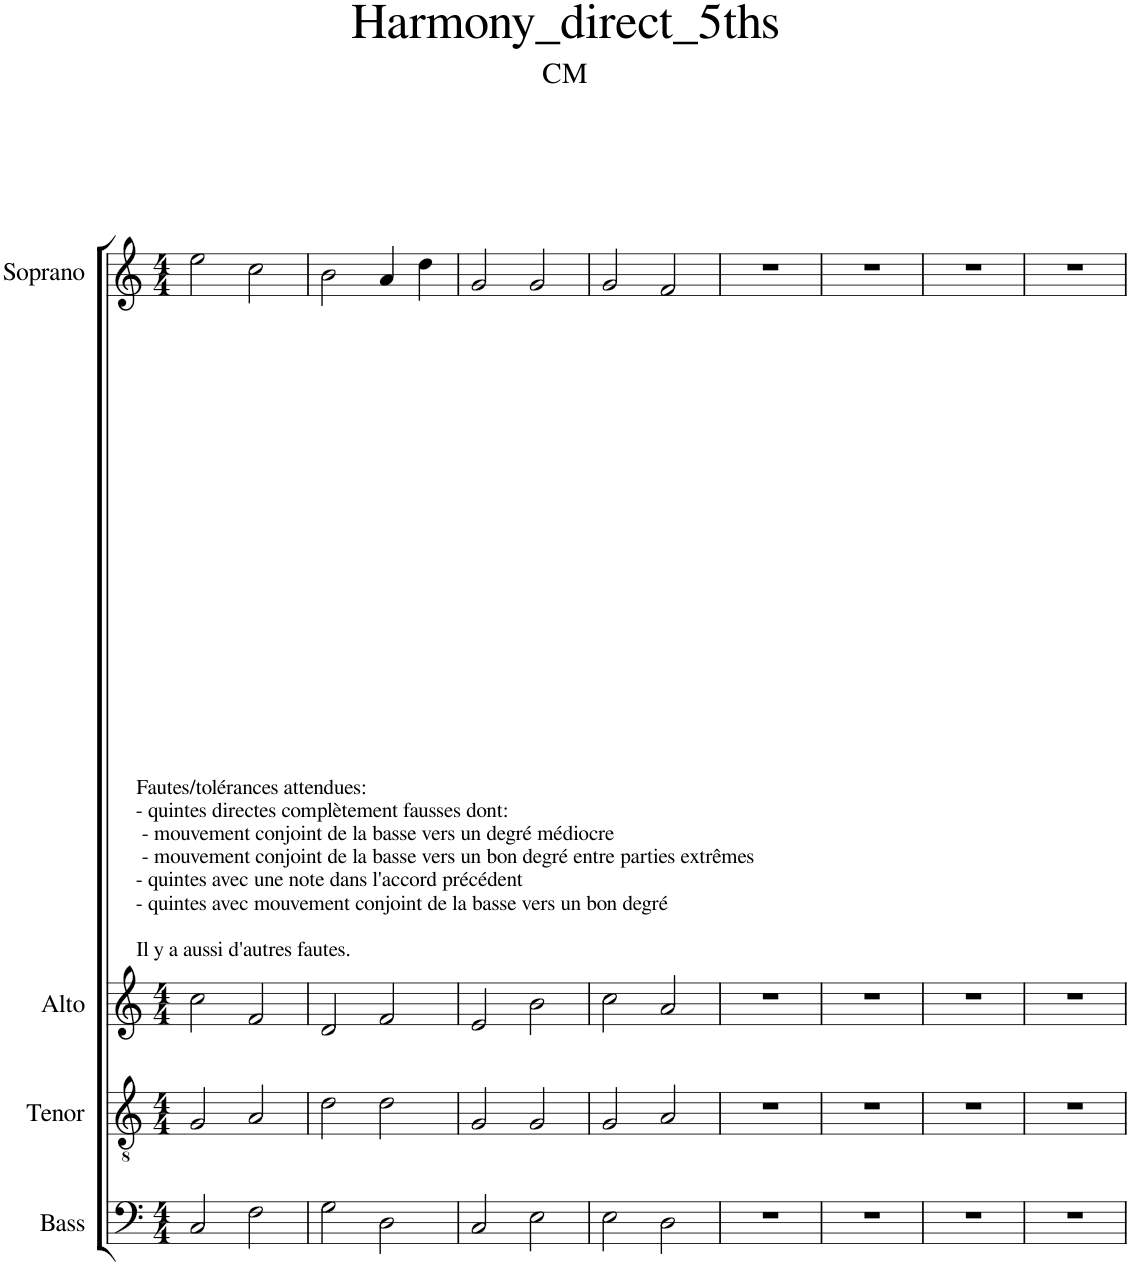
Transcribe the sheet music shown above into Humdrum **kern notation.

**kern	**kern	**kern	**kern
*part4	*part3	*part2	*part1
*staff4	*staff3	*staff2	*staff1
*I"Bass	*I"Tenor	*I"Alto	*I"Soprano
*I'B.	*I'T.	*I'A.	*I'S.
*clefF4	*clefGv2	*clefG2	*clefG2
*k[]	*k[]	*k[]	*k[]
*M4/4	*M4/4	*M4/4	*M4/4
=1	=1	=1	=1
!	!	!	!LO:TX:b:t=Fautes/tolérances attendues&colon;
!	!	!	!LO:TX:b:t=- quintes directes complètement fausses dont&colon;
!	!	!	!LO:TX:b:t=- mouvement conjoint de la basse vers un degré médiocre
!	!	!	!LO:TX:b:t=- mouvement conjoint de la basse vers un bon degré entre parties extrêmes
!	!	!	!LO:TX:b:t=- quintes avec une note dans l'accord précédent
!	!	!	!LO:TX:b:t=- quintes avec mouvement conjoint de la basse vers un bon degré
!	!	!	!LO:TX:b:t=Il y a aussi d'autres fautes.
2C/	2G/	2cc\	2ee\
2F\	2A/	2f/	2cc\
=2	=2	=2	=2
2G\	2d\	2d/	2b\
2D\	2d\	2f/	4a/
.	.	.	4dd\
=3	=3	=3	=3
2C/	2G/	2e/	2g/
2E\	2G/	2b\	2g/
=4	=4	=4	=4
2E\	2G/	2cc\	2g/
2D\	2A/	2a/	2f/
=5	=5	=5	=5
1r	1r	1r	1r
=6	=6	=6	=6
1r	1r	1r	1r
=7	=7	=7	=7
1r	1r	1r	1r
=8	=8	=8	=8
1r	1r	1r	1r
=	=	=	=
*-	*-	*-	*-
